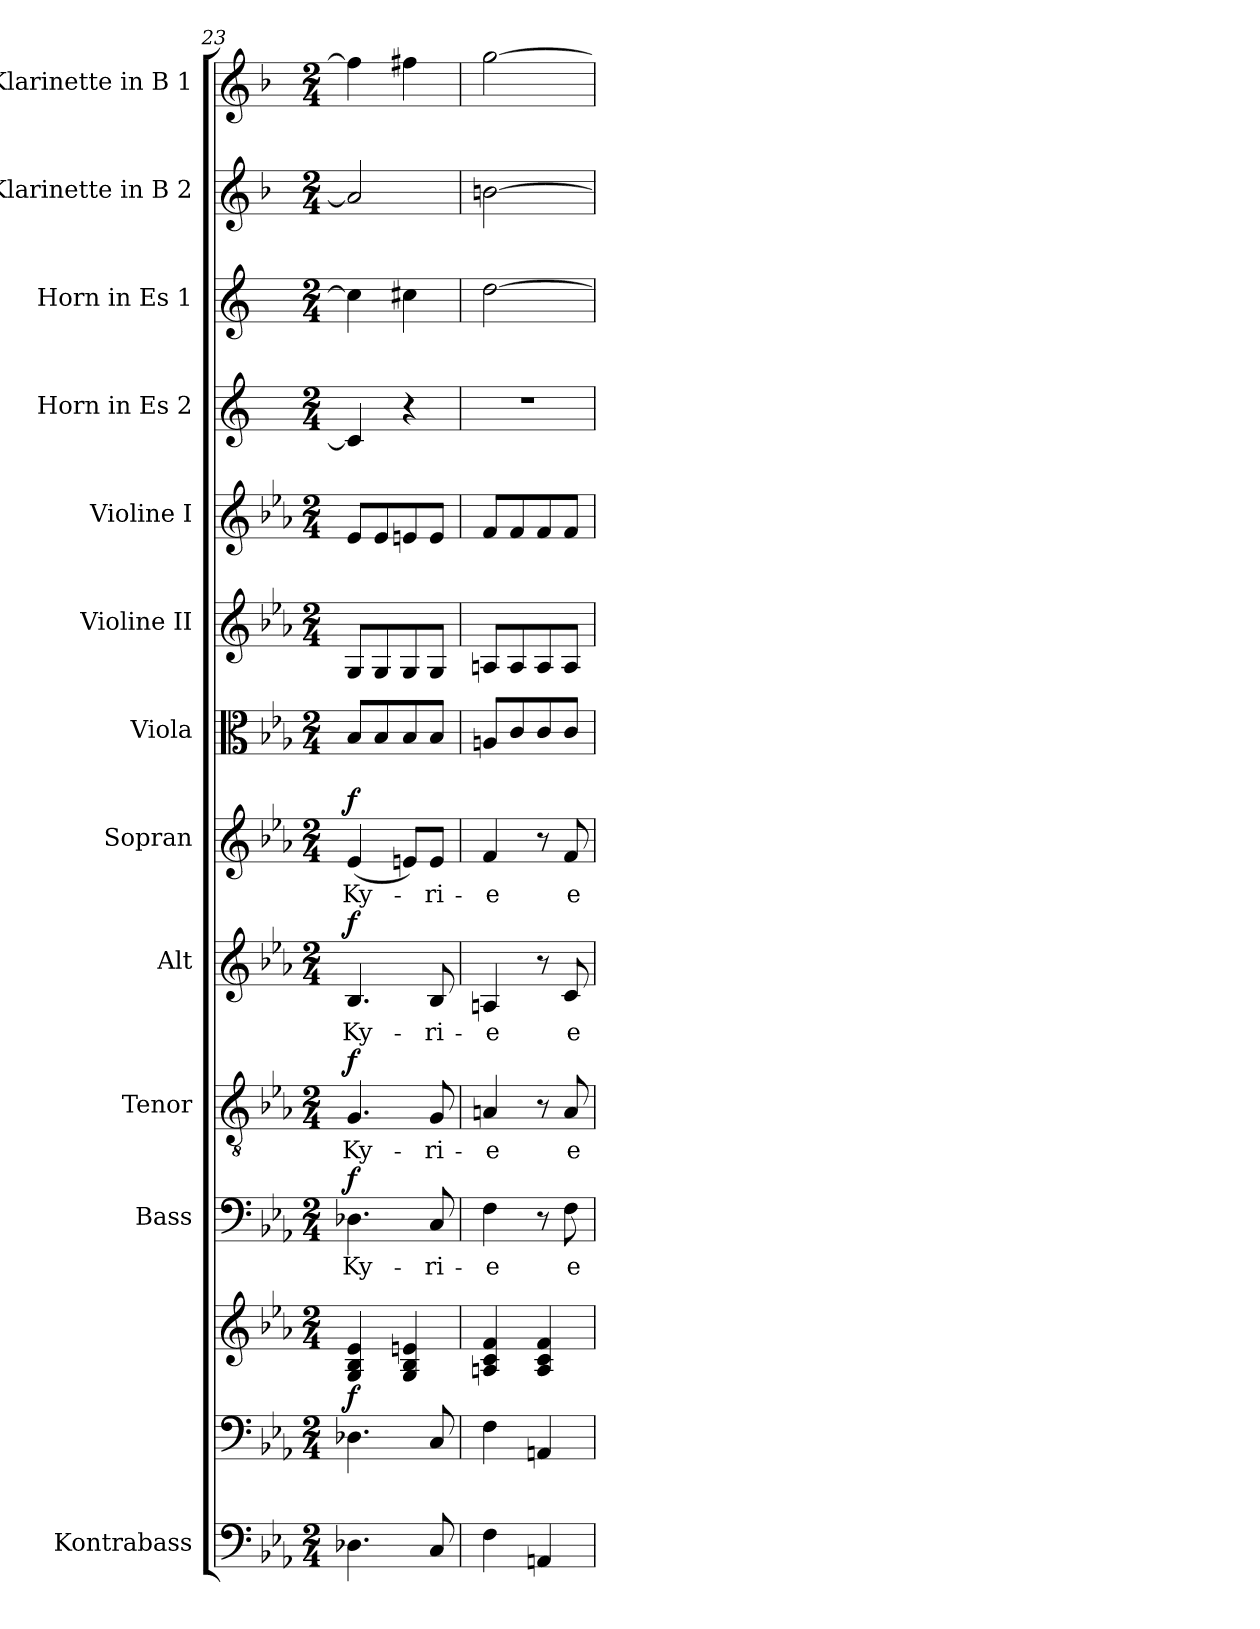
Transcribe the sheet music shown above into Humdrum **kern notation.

**kern	**kern	**kern	**dynam	**kern	**text	**dynam	**kern	**text	**dynam	**kern	**text	**dynam	**kern	**text	**dynam	**kern	**kern	**kern	**kern	**kern	**kern	**kern
*part13	*part12	*part12	*part12	*part11	*part11	*part11	*part10	*part10	*part10	*part9	*part9	*part9	*part8	*part8	*part8	*part7	*part6	*part5	*part4	*part3	*part2	*part1
*staff14	*staff13	*staff12	*staff12/13	*staff11	*staff11	*staff11	*staff10	*staff10	*staff10	*staff9	*staff9	*staff9	*staff8	*staff8	*staff8	*staff7	*staff6	*staff5	*staff4	*staff3	*staff2	*staff1
*I"Kontrabass	*	*	*	*I"Bass	*	*	*I"Tenor	*	*	*I"Alt	*	*	*I"Sopran	*	*	*I"Viola	*I"Violine II	*I"Violine I	*I"Horn in Es 2	*I"Horn in Es 1	*I"Klarinette in B 2	*I"Klarinette in B 1
*I'Kb.	*	*	*	*I'B	*	*	*I'T	*	*	*I'A	*	*	*I'S	*	*	*I'Vla.	*I'Vl. II	*I'Vl. I	*I'Hrn. 2	*I'Hrn. 1	*	*
*clefF4	*clefF4	*clefG2	*	*clefF4	*	*	*clefGv2	*	*	*clefG2	*	*	*clefG2	*	*	*clefC3	*clefG2	*clefG2	*clefG2	*clefG2	*clefG2	*clefG2
*ITrd7c12	*	*	*	*	*	*	*	*	*	*	*	*	*	*	*	*	*	*	*ITrd5c9	*ITrd5c9	*ITrd1c2	*ITrd1c2
*k[b-e-a-]	*k[b-e-a-]	*k[b-e-a-]	*	*k[b-e-a-]	*	*	*k[b-e-a-]	*	*	*k[b-e-a-]	*	*	*k[b-e-a-]	*	*	*k[b-e-a-]	*k[b-e-a-]	*k[b-e-a-]	*k[b-e-a-]	*k[b-e-a-]	*k[b-e-a-]	*k[b-e-a-]
*E-:	*E-:	*E-:	*	*E-:	*	*	*E-:	*	*	*E-:	*	*	*E-:	*	*	*E-:	*E-:	*E-:	*E-:	*E-:	*E-:	*E-:
*M2/4	*M2/4	*M2/4	*	*M2/4	*	*	*M2/4	*	*	*M2/4	*	*	*M2/4	*	*	*M2/4	*M2/4	*M2/4	*M2/4	*M2/4	*M2/4	*M2/4
=23	=23	=23	=23	=23	=23	=23	=23	=23	=23	=23	=23	=23	=23	=23	=23	=23	=23	=23	=23	=23	=23	=23
!	!	!	!LO:DY:b	!	!LO:LY:b	!LO:DY:a	!	!LO:LY:b	!LO:DY:a	!	!LO:LY:b	!LO:DY:a	!	!LO:LY:b	!LO:DY:a	!	!	!	!	!	!	!
4.DD-X\	4.D-X\	4G/ 4B-/ 4e-/	f	4.D-X\	Ky-	f	4.G/	Ky-	f	4.B-/	Ky-	f	(<4e-/	Ky-	f	8B-/L	8G/L	8e-/L	4E-/]	4e-\]	2g/]	4ee-\]
.	.	.	.	.	.	.	.	.	.	.	.	.	.	.	.	8B-/	8G/	8e-/	.	.	.	.
.	.	4G/ 4B-/ 4en/	.	.	.	.	.	.	.	.	.	.	8en/L)	.	.	8B-/	8G/	8en/	4r	4en\	.	4een\
!	!	!	!	!	!LO:LY:b	!	!	!LO:LY:b	!	!	!LO:LY:b	!	!	!LO:LY:b	!	!	!	!	!	!	!	!
8CC/	8C/	.	.	8C/	-ri-	.	8G/	-ri-	.	8B-/	-ri-	.	8e/J	-ri-	.	8B-/J	8G/J	8e/J	.	.	.	.
=24	=24	=24	=24	=24	=24	=24	=24	=24	=24	=24	=24	=24	=24	=24	=24	=24	=24	=24	=24	=24	=24	=24
!	!	!	!	!	!LO:LY:b	!	!	!LO:LY:b	!	!	!LO:LY:b	!	!	!LO:LY:b	!	!	!	!	!	!	!	!
4FF\	4F\	4An/ 4c/ 4f/	.	4F\	-e	.	4An/	-e	.	4An/	-e	.	4f/	-e	.	8An/L	8An/L	8f/L	2r	[2f\	[2an\	[2ff\
.	.	.	.	.	.	.	.	.	.	.	.	.	.	.	.	8c/	8A/	8f/	.	.	.	.
4AAAn/	4AAn/	4A/ 4c/ 4f/	.	8r	.	.	8r	.	.	8r	.	.	8r	.	.	8c/	8A/	8f/	.	.	.	.
!	!	!	!	!	!LO:LY:b	!	!	!LO:LY:b	!	!	!LO:LY:b	!	!	!LO:LY:b	!	!	!	!	!	!	!	!
.	.	.	.	8F\	e-	.	8A/	e-	.	8c/	e-	.	8f/	e-	.	8c/J	8A/J	8f/J	.	.	.	.
=	=	=	=	=	=	=	=	=	=	=	=	=	=	=	=	=	=	=	=	=	=	=
*-	*-	*-	*-	*-	*-	*-	*-	*-	*-	*-	*-	*-	*-	*-	*-	*-	*-	*-	*-	*-	*-	*-
